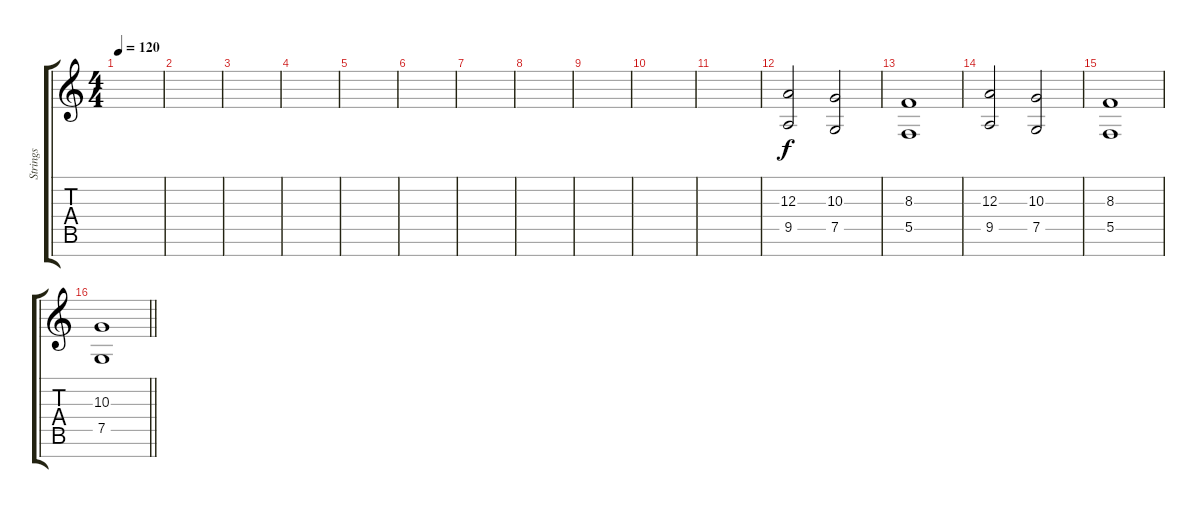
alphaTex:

\track ("Strings" "Strings") {instrument stringensemble1}
\staff {score tabs}
\tuning (G4 D4 A3 F3 C3 G2 D2) {hide}
\ts (4 4)
\tempo 120
\clef g2
\ks c
|
|
|
|
|
|
|
|
|
|
|
(12.3 9.5).2 (10.3 7.5).2 |
(8.3 5.5).1 |
(12.3 9.5).2 (10.3 7.5).2 |
(8.3 5.5).1 |
\barLineRight lightlight
(10.3 7.5).1
